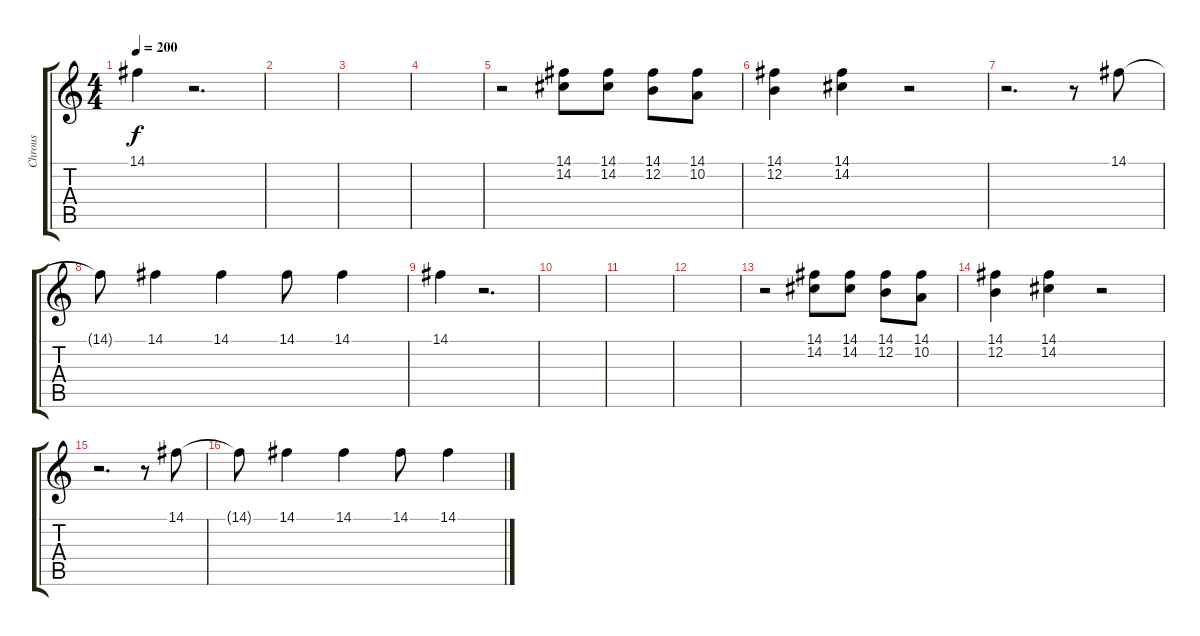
\track ("Chrous" "Chrous") {instrument lead6voice}
\staff {score tabs}
\tuning (E4 B3 G3 D3 A2 E2) {hide}
\ts (4 4)
\tempo 200
\clef g2
\ks c
14.1.4{dy f} r.2{d} |
|
|
|
r.2 (14.1 14.2).8 (14.1 14.2).8 (14.1 12.2).8 (14.1 10.2).8 |
(14.1 12.2).4 (14.1 14.2).4 r.2 |
r.2{d} r.8 14.1.8 |
14.1{t}.8 14.1.4 14.1.4 14.1.8 14.1.4 |
14.1.4 r.2{d} |
|
|
|
r.2 (14.1 14.2).8 (14.1 14.2).8 (14.1 12.2).8 (14.1 10.2).8 |
(14.1 12.2).4 (14.1 14.2).4 r.2 |
r.2{d} r.8 14.1.8 |
14.1{t}.8 14.1.4 14.1.4 14.1.8 14.1.4
